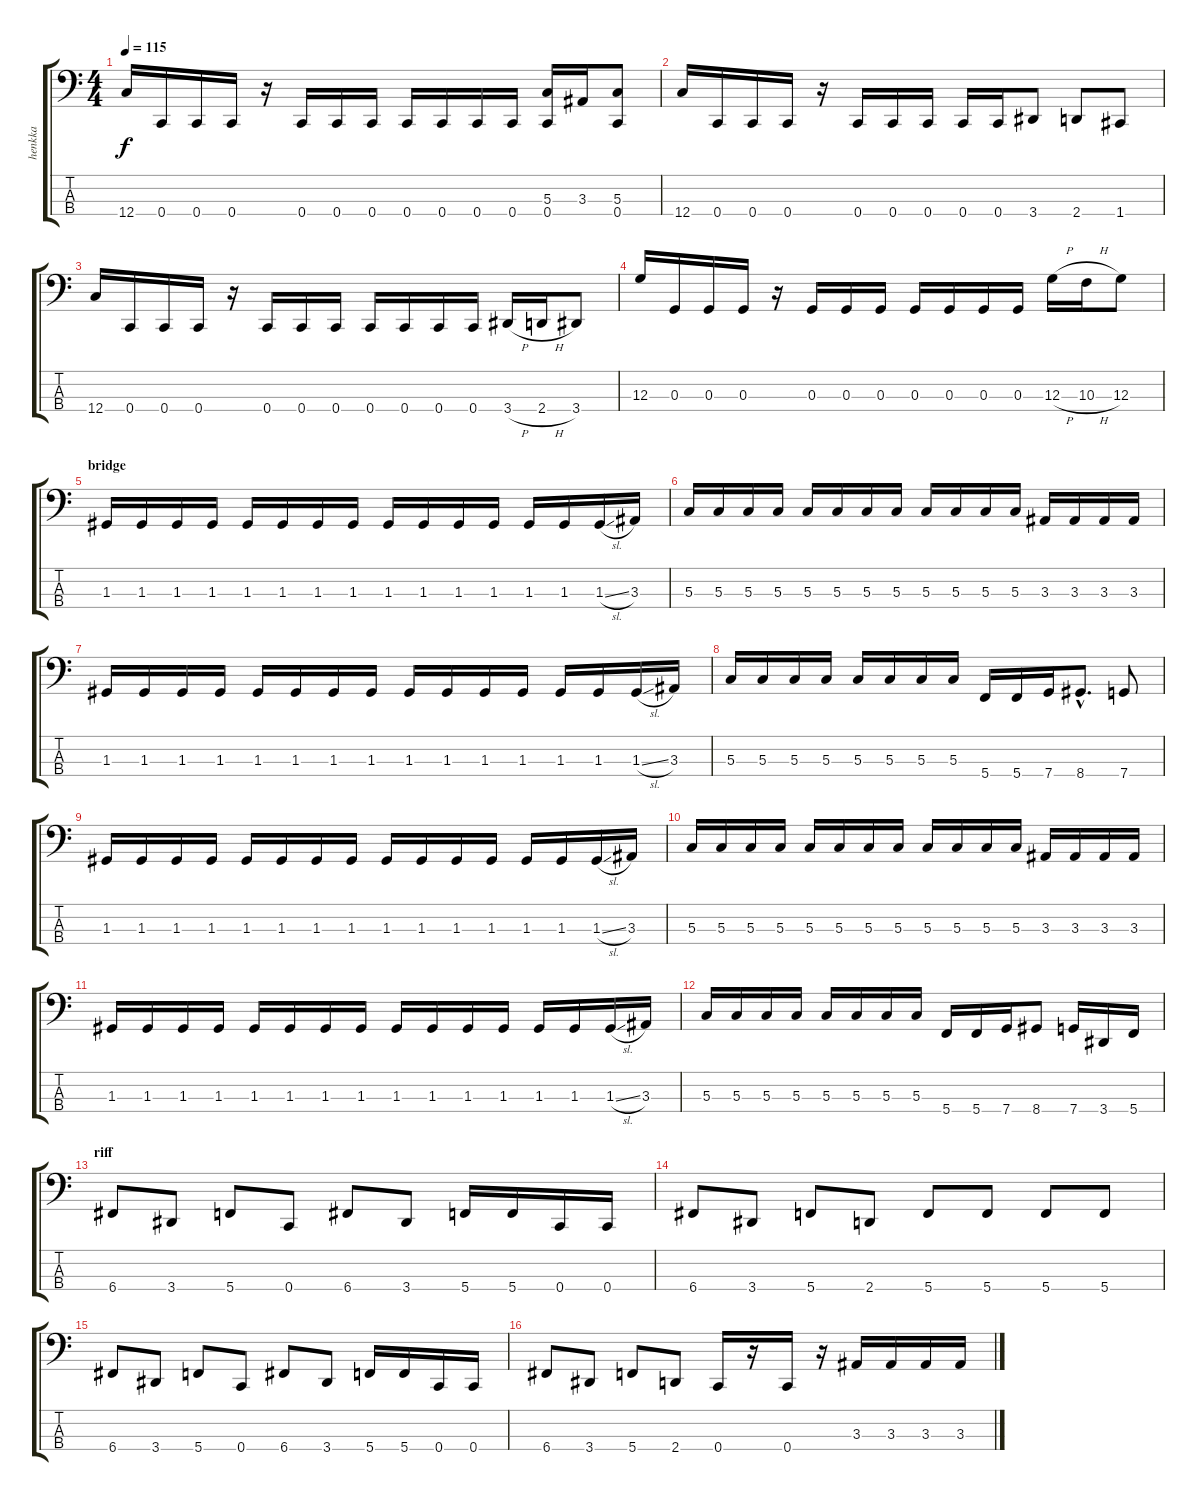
\track ("henkka" "henkka") {instrument electricbasspick}
\staff {score tabs}
\tuning (F2 C2 G1 C1) {hide}
\ts (4 4)
\tempo 115
\clef f4
\ks c
12.4.16{dy f} 0.4.16 0.4.16 0.4.16 r.16 0.4.16 0.4.16 0.4.16 0.4.16 0.4.16 0.4.16 0.4.16 (5.3 0.4).16 3.3.16 (5.3 0.4).8 |
12.4.16 0.4.16 0.4.16 0.4.16 r.16 0.4.16 0.4.16 0.4.16 0.4.16 0.4.16 3.4.8 2.4.8 1.4.8 |
12.4.16 0.4.16 0.4.16 0.4.16 r.16 0.4.16 0.4.16 0.4.16 0.4.16 0.4.16 0.4.16 0.4.16 3.4{h}.16 2.4{h}.16 3.4.8 |
12.3.16 0.3.16 0.3.16 0.3.16 r.16 0.3.16 0.3.16 0.3.16 0.3.16 0.3.16 0.3.16 0.3.16 12.3{h}.16 10.3{h}.16 12.3.8 |
\section ("" "bridge")
1.3.16 1.3.16 1.3.16 1.3.16 1.3.16 1.3.16 1.3.16 1.3.16 1.3.16 1.3.16 1.3.16 1.3.16 1.3.16 1.3.16 1.3{sl}.16 3.3.16 |
5.3.16 5.3.16 5.3.16 5.3.16 5.3.16 5.3.16 5.3.16 5.3.16 5.3.16 5.3.16 5.3.16 5.3.16 3.3.16 3.3.16 3.3.16 3.3.16 |
1.3.16 1.3.16 1.3.16 1.3.16 1.3.16 1.3.16 1.3.16 1.3.16 1.3.16 1.3.16 1.3.16 1.3.16 1.3.16 1.3.16 1.3{sl}.16 3.3.16 |
5.3.16 5.3.16 5.3.16 5.3.16 5.3.16 5.3.16 5.3.16 5.3.16 5.4.16 5.4.16 7.4.16 8.4{hac}.8{d} 7.4.8 |
1.3.16 1.3.16 1.3.16 1.3.16 1.3.16 1.3.16 1.3.16 1.3.16 1.3.16 1.3.16 1.3.16 1.3.16 1.3.16 1.3.16 1.3{sl}.16 3.3.16 |
5.3.16 5.3.16 5.3.16 5.3.16 5.3.16 5.3.16 5.3.16 5.3.16 5.3.16 5.3.16 5.3.16 5.3.16 3.3.16 3.3.16 3.3.16 3.3.16 |
1.3.16 1.3.16 1.3.16 1.3.16 1.3.16 1.3.16 1.3.16 1.3.16 1.3.16 1.3.16 1.3.16 1.3.16 1.3.16 1.3.16 1.3{sl}.16 3.3.16 |
5.3.16 5.3.16 5.3.16 5.3.16 5.3.16 5.3.16 5.3.16 5.3.16 5.4.16 5.4.16 7.4.16 8.4.8 7.4.16 3.4.16 5.4.16 |
\section ("" "riff")
6.4.8 3.4.8 5.4.8 0.4.8 6.4.8 3.4.8 5.4.16 5.4.16 0.4.16 0.4.16 |
6.4.8 3.4.8 5.4.8 2.4.8 5.4.8 5.4.8 5.4.8 5.4.8 |
6.4.8 3.4.8 5.4.8 0.4.8 6.4.8 3.4.8 5.4.16 5.4.16 0.4.16 0.4.16 |
6.4.8 3.4.8 5.4.8 2.4.8 0.4.16 r.16 0.4.16 r.16 3.3.16 3.3.16 3.3.16 3.3.16
